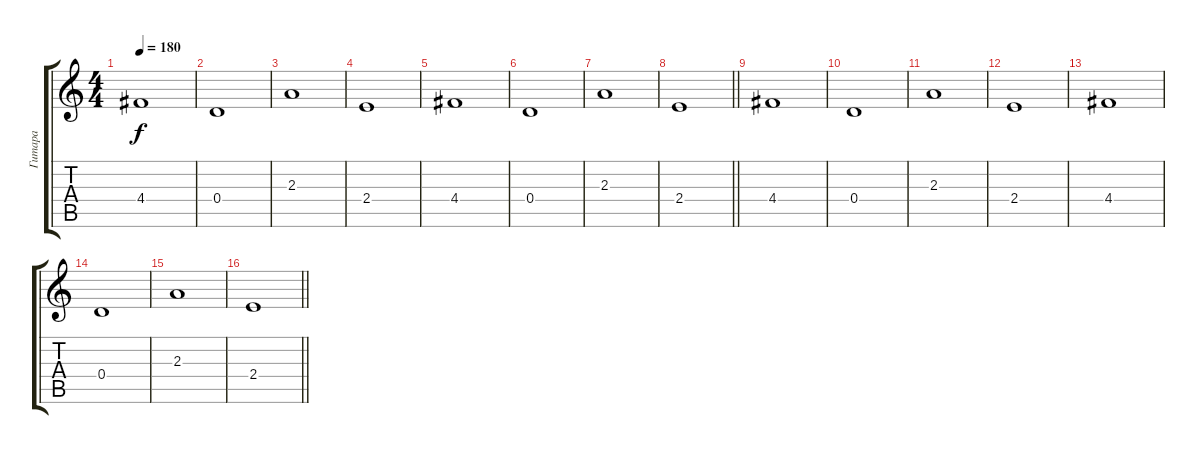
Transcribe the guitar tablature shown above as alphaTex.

\track ("Гитара" "Гитара") {instrument overdrivenguitar}
\staff {score tabs}
\tuning (E4 B3 G3 D3 A2 E2) {hide}
\ts (4 4)
\tempo 180
\clef g2
\ks c
4.4.1{dy f} |
0.4.1 |
2.3.1 |
2.4.1 |
4.4.1 |
0.4.1 |
2.3.1 |
\barLineRight lightlight
2.4.1 |
4.4.1 |
0.4.1 |
2.3.1 |
2.4.1 |
4.4.1 |
0.4.1 |
2.3.1 |
\barLineRight lightlight
2.4.1
